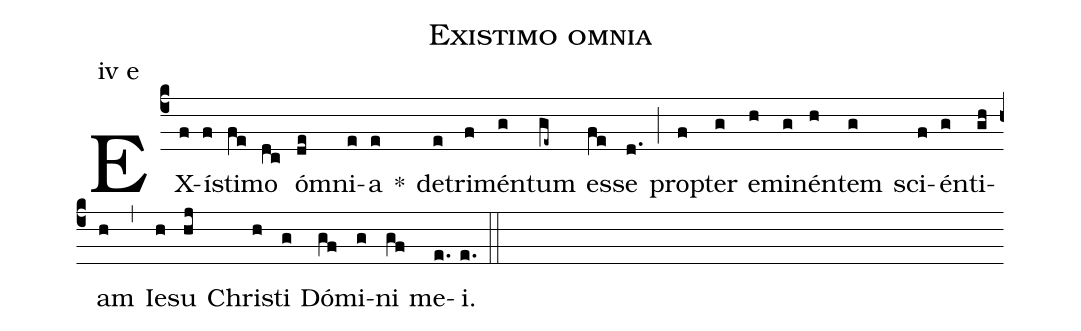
name: Existimo omnia;
annotation: iv e;
mode: 4;
%%
(c4)
EX(f)í(f)sti(fe)mo(dc) ó(de)mni(e)a(e) *()
de(e)tri(f)mén(g)tum(ge~) es(fe)se(d.) (;)
pro(f)pter(g) e(h)mi(g)nén(h)tem(g) sci(f)én(g)ti(gh)am(h) (,)
Ie(h)su(hj) Chri(h)sti(g) Dó(gf)mi(g)ni(gf) me(e.)i.(e.) (::)
